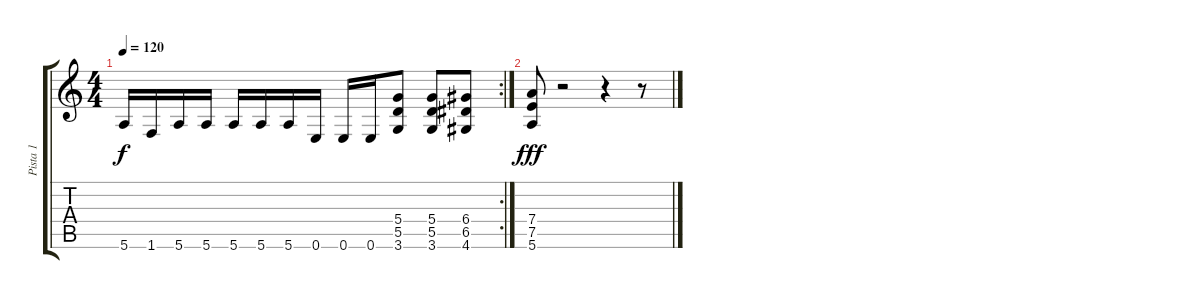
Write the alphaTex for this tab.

\track ("Pista 1" "Pista 1") {instrument distortionguitar}
\staff {score tabs}
\tuning (E4 B3 G3 D3 A2 E2) {hide}
\rc 2
\ts (4 4)
\tempo 120
\clef g2
\ks c
5.6.16{dy f} 1.6.16 5.6.16 5.6.16 5.6.16 5.6.16 5.6.16 0.6.16 0.6.16 0.6.16 (5.4 5.5 3.6).8 (5.4 5.5 3.6).8 (6.4 6.5 4.6).8 |
(7.4 7.5 5.6).8{dy fff} r.2 r.4 r.8
